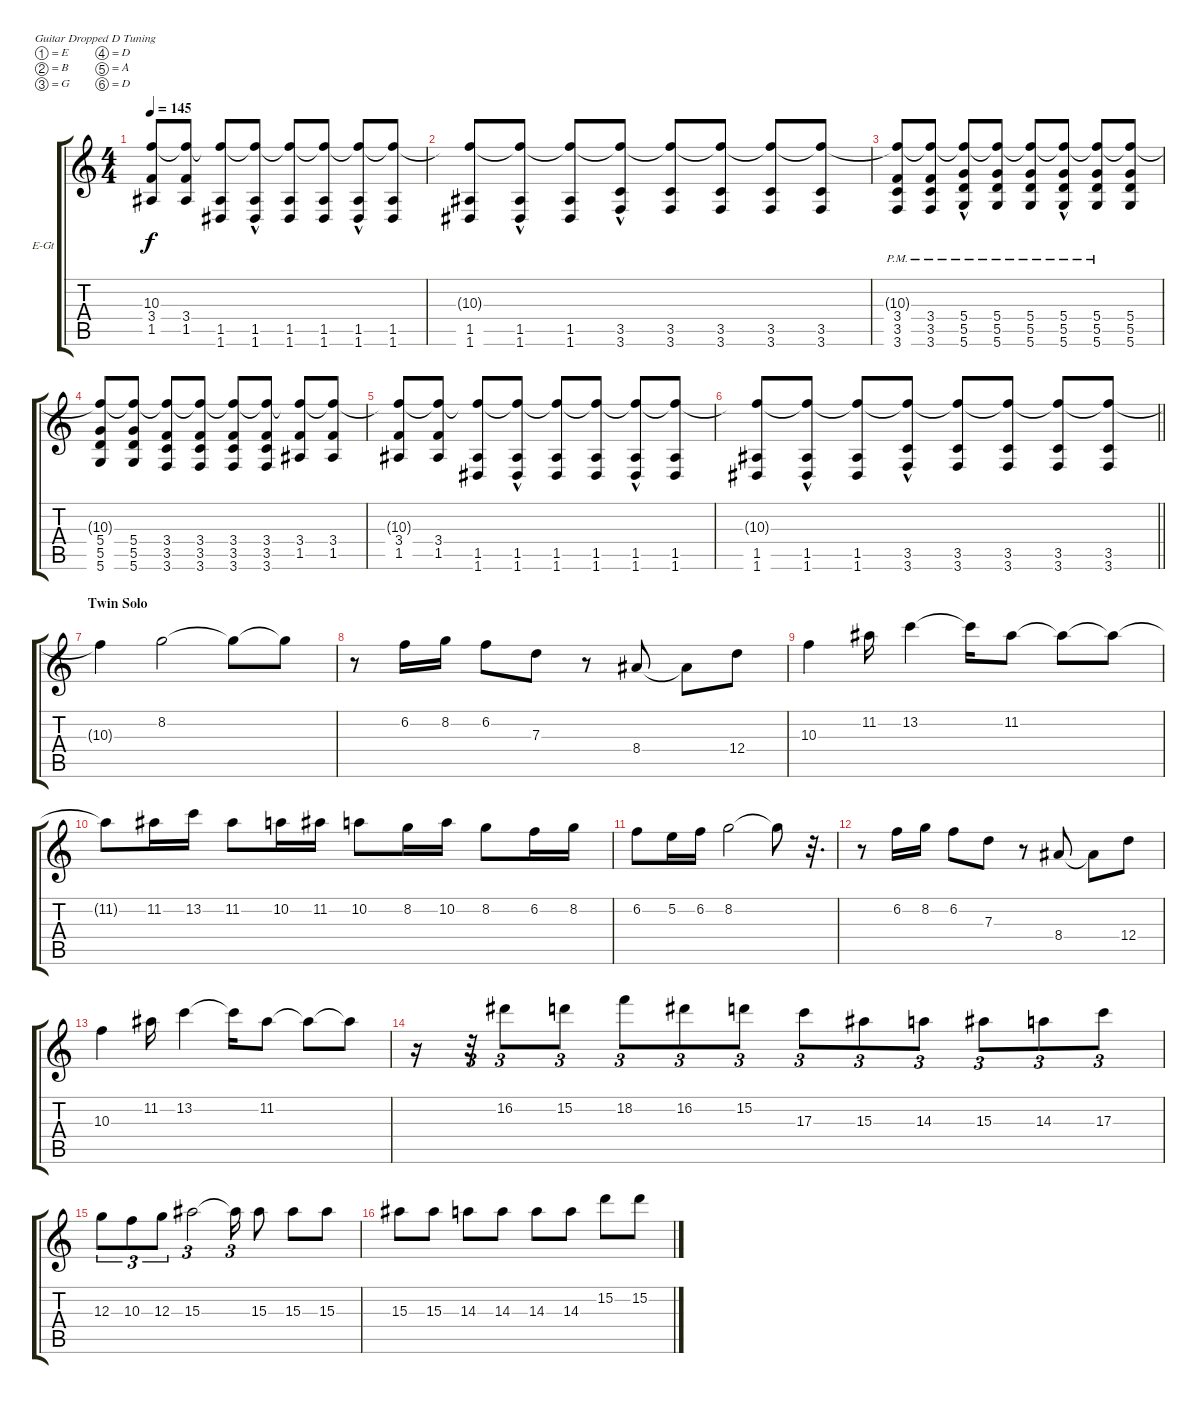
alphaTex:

\bracketExtendMode groupsimilarinstruments
\firstSystemTrackNameOrientation horizontal
\otherSystemsTrackNameOrientation horizontal
\track ("Felix" "E-Gt") {instrument distortionguitar}
\staff {score tabs}
\tuning (E4 B3 G3 D3 A2 D2)
\ts (4 4)
\tempo 145
\clef g2
\ks c
(3.4 1.5 10.3{t}).8{dy f} (3.4 1.5 10.3{t}).8 (1.5 1.6 10.3{t}).8 (1.5{hac} 1.6 10.3{t}).8 (1.5 1.6 10.3{t}).8 (1.5 1.6 10.3{t}).8 (1.5{hac} 1.6 10.3{t}).8 (1.5 1.6 10.3{t}).8 |
(1.5 1.6 10.3{t}).8 (1.5{hac} 1.6 10.3{t}).8 (1.5 1.6 10.3{t}).8 (3.5{hac} 3.6 10.3{t}).8 (3.5 3.6 10.3{t}).8 (3.5 3.6 10.3{t}).8 (3.5 3.6 10.3{t}).8 (3.5 3.6 10.3{t}).8 |
(3.4{pm} 3.5{pm} 3.6{pm} 10.3{t}).8 (3.4{pm} 3.5{pm} 3.6{pm} 10.3{t}).8 (5.4{hac pm} 5.5{hac pm} 5.6{hac pm} 10.3{t}).8 (5.4{pm} 5.5{pm} 5.6{pm} 10.3{t}).8 (5.4{pm} 5.5{pm} 5.6{pm} 10.3{t}).8 (5.4{hac pm} 5.5{hac pm} 5.6{hac pm} 10.3{t}).8 (5.4{pm} 5.5{pm} 5.6{pm} 10.3{t}).8 (5.4 5.5 5.6 10.3{t}).8 |
(5.4 5.5 5.6 10.3{t}).8 (5.4 5.5 5.6 10.3{t}).8 (3.4 3.5 3.6 10.3{t}).8 (3.4 3.5 3.6 10.3{t}).8 (3.4 3.5 3.6 10.3{t}).8 (3.4 3.5 3.6 10.3{t}).8 (3.4 1.5 10.3{t}).8 (3.4 1.5 10.3{t}).8 |
(3.4 1.5 10.3{t}).8 (3.4 1.5 10.3{t}).8 (1.5 1.6 10.3{t}).8 (1.5{hac} 1.6 10.3{t}).8 (1.5 1.6 10.3{t}).8 (1.5 1.6 10.3{t}).8 (1.5{hac} 1.6 10.3{t}).8 (1.5 1.6 10.3{t}).8 |
\barLineRight lightlight
(1.5 1.6 10.3{t}).8 (1.5{hac} 1.6 10.3{t}).8 (1.5 1.6 10.3{t}).8 (3.5{hac} 3.6 10.3{t}).8 (3.5 3.6 10.3{t}).8 (3.5 3.6 10.3{t}).8 (3.5 3.6 10.3{t}).8 (3.5 3.6 10.3{t}).8 |
\section ("" "Twin Solo")
10.3{t}.4 8.2.2 8.2{t}.8 8.2{t}.8 |
r.8 6.2.16 8.2.16 6.2.8 7.3.8 r.8 8.4.8 8.4{t}.8 12.4.8 |
10.3.4 11.2.16 13.2.4 13.2{t}.16 11.2.8 11.2{t}.8 11.2{t}.8 |
11.2{t}.8 11.2.16 13.2.16 11.2.8 10.2.16 11.2.16 10.2.8 8.2.16 10.2.16 8.2.8 6.2.16 8.2.16 |
6.2.8 5.2.16 6.2.16 8.2.2 8.2{t}.8 r.32{d} |
r.8 6.2.16 8.2.16 6.2.8 7.3.8 r.8 8.4.8 8.4{t}.8 12.4.8 |
10.3.4 11.2.16 13.2.4 13.2{t}.16 11.2.8 11.2{t}.8 11.2{t}.8 |
r.16 r.32{tu (3 2)} 16.2.8{tu (3 2)} 15.2.8{tu (3 2)} 18.2.8{tu (3 2)} 16.2.8{tu (3 2)} 15.2.8{tu (3 2)} 17.3.8{tu (3 2)} 15.3.8{tu (3 2)} 14.3.8{tu (3 2)} 15.3.8{tu (3 2)} 14.3.8{tu (3 2)} 17.3.8{tu (3 2)} |
12.3.8{tu (3 2)} 10.3.8{tu (3 2)} 12.3.8{tu (3 2)} 15.3.2{tu (3 2)} 15.3{t}.16{tu (3 2)} 15.3.8 15.3.8 15.3.8 |
15.3.8 15.3.8 14.3.8 14.3.8 14.3.8 14.3.8 15.2.8 15.2.8
